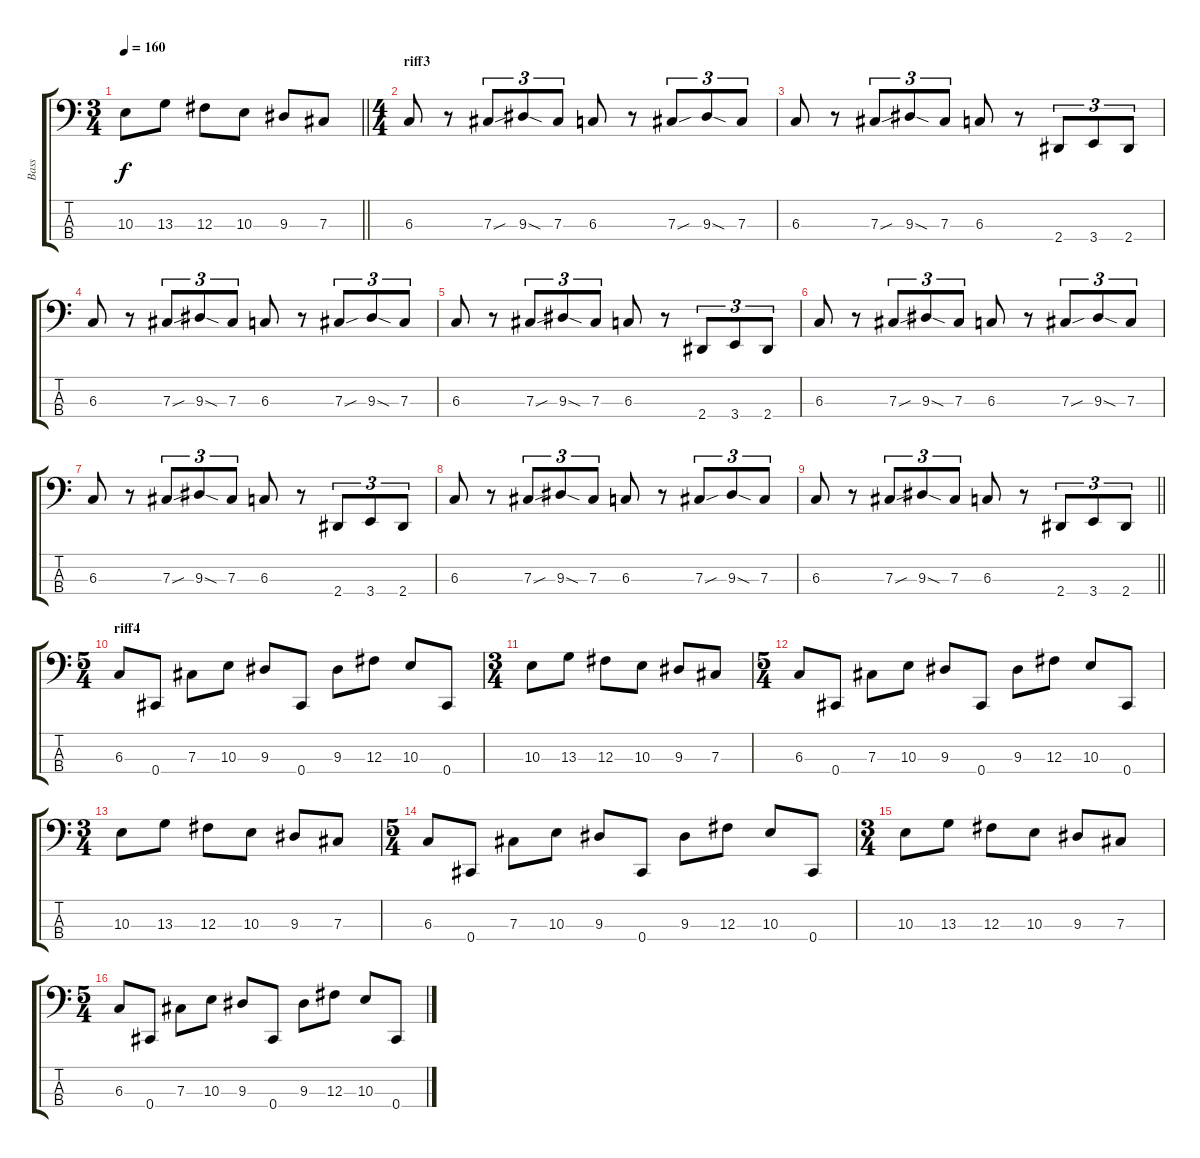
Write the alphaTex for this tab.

\track ("Bass" "Bass") {instrument electricbassfinger}
\staff {score tabs}
\tuning (E2 B1 Gb1 Db1) {hide}
\ts (3 4)
\tempo 160
\clef f4
\barLineRight lightlight
\ks c
10.3.8{dy f} 13.3.8 12.3.8 10.3.8 9.3.8 7.3.8 |
\ts (4 4)
\section ("" "riff3")
6.3.8 r.8 7.3{sou}.8{tu (3 2)} 9.3{sod}.8{tu (3 2)} 7.3.8{tu (3 2)} 6.3.8 r.8 7.3{sou}.8{tu (3 2)} 9.3{sod}.8{tu (3 2)} 7.3.8{tu (3 2)} |
6.3.8 r.8 7.3{sou}.8{tu (3 2)} 9.3{sod}.8{tu (3 2)} 7.3.8{tu (3 2)} 6.3.8 r.8 2.4.8{tu (3 2)} 3.4.8{tu (3 2)} 2.4.8{tu (3 2)} |
6.3.8 r.8 7.3{sou}.8{tu (3 2)} 9.3{sod}.8{tu (3 2)} 7.3.8{tu (3 2)} 6.3.8 r.8 7.3{sou}.8{tu (3 2)} 9.3{sod}.8{tu (3 2)} 7.3.8{tu (3 2)} |
6.3.8 r.8 7.3{sou}.8{tu (3 2)} 9.3{sod}.8{tu (3 2)} 7.3.8{tu (3 2)} 6.3.8 r.8 2.4.8{tu (3 2)} 3.4.8{tu (3 2)} 2.4.8{tu (3 2)} |
6.3.8 r.8 7.3{sou}.8{tu (3 2)} 9.3{sod}.8{tu (3 2)} 7.3.8{tu (3 2)} 6.3.8 r.8 7.3{sou}.8{tu (3 2)} 9.3{sod}.8{tu (3 2)} 7.3.8{tu (3 2)} |
6.3.8 r.8 7.3{sou}.8{tu (3 2)} 9.3{sod}.8{tu (3 2)} 7.3.8{tu (3 2)} 6.3.8 r.8 2.4.8{tu (3 2)} 3.4.8{tu (3 2)} 2.4.8{tu (3 2)} |
6.3.8 r.8 7.3{sou}.8{tu (3 2)} 9.3{sod}.8{tu (3 2)} 7.3.8{tu (3 2)} 6.3.8 r.8 7.3{sou}.8{tu (3 2)} 9.3{sod}.8{tu (3 2)} 7.3.8{tu (3 2)} |
\barLineRight lightlight
6.3.8 r.8 7.3{sou}.8{tu (3 2)} 9.3{sod}.8{tu (3 2)} 7.3.8{tu (3 2)} 6.3.8 r.8 2.4.8{tu (3 2)} 3.4.8{tu (3 2)} 2.4.8{tu (3 2)} |
\ts (5 4)
\section ("" "riff4")
6.3.8 0.4.8 7.3.8 10.3.8 9.3.8 0.4.8 9.3.8 12.3.8 10.3.8 0.4.8 |
\ts (3 4)
10.3.8 13.3.8 12.3.8 10.3.8 9.3.8 7.3.8 |
\ts (5 4)
6.3.8 0.4.8 7.3.8 10.3.8 9.3.8 0.4.8 9.3.8 12.3.8 10.3.8 0.4.8 |
\ts (3 4)
10.3.8 13.3.8 12.3.8 10.3.8 9.3.8 7.3.8 |
\ts (5 4)
6.3.8 0.4.8 7.3.8 10.3.8 9.3.8 0.4.8 9.3.8 12.3.8 10.3.8 0.4.8 |
\ts (3 4)
10.3.8 13.3.8 12.3.8 10.3.8 9.3.8 7.3.8 |
\ts (5 4)
6.3.8 0.4.8 7.3.8 10.3.8 9.3.8 0.4.8 9.3.8 12.3.8 10.3.8 0.4.8
